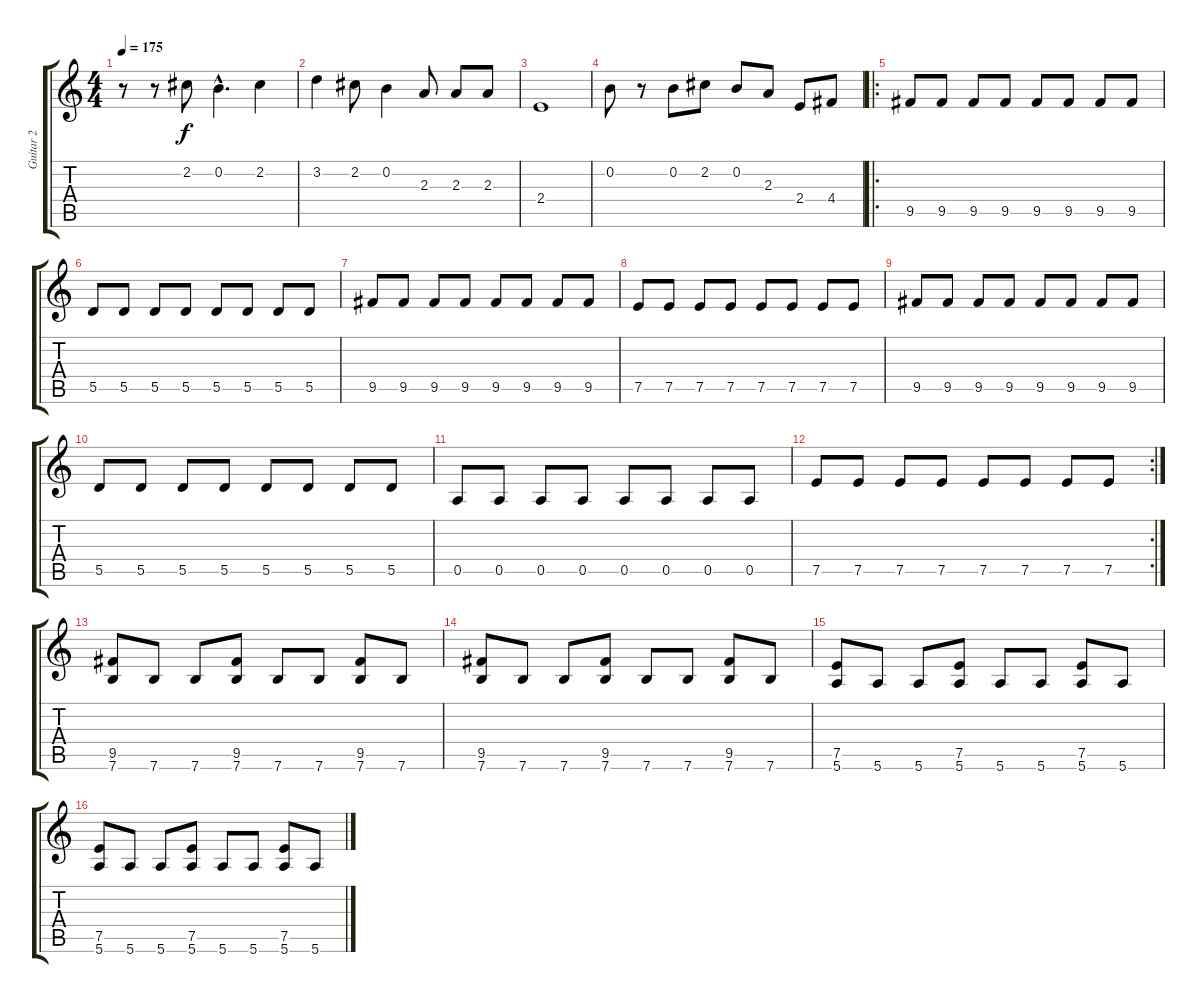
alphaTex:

\track ("Guitar 2" "Guitar 2") {instrument distortionguitar}
\staff {score tabs}
\tuning (E4 B3 G3 D3 A2 E2) {hide}
\ts (4 4)
\tempo 175
\clef g2
\ks c
r.8{dy f} r.8 2.2.8 0.2{hac}.4{d} 2.2.4 |
3.2.4 2.2.8 0.2.4 2.3.8 2.3.8 2.3.8 |
2.4.1 |
0.2.8 r.8 0.2.8 2.2.8 0.2.8 2.3.8 2.4.8 4.4.8 |
\ro
9.5.8 9.5.8 9.5.8 9.5.8 9.5.8 9.5.8 9.5.8 9.5.8 |
5.5.8 5.5.8 5.5.8 5.5.8 5.5.8 5.5.8 5.5.8 5.5.8 |
9.5.8 9.5.8 9.5.8 9.5.8 9.5.8 9.5.8 9.5.8 9.5.8 |
7.5.8 7.5.8 7.5.8 7.5.8 7.5.8 7.5.8 7.5.8 7.5.8 |
9.5.8 9.5.8 9.5.8 9.5.8 9.5.8 9.5.8 9.5.8 9.5.8 |
5.5.8 5.5.8 5.5.8 5.5.8 5.5.8 5.5.8 5.5.8 5.5.8 |
0.5.8 0.5.8 0.5.8 0.5.8 0.5.8 0.5.8 0.5.8 0.5.8 |
\rc 2
7.5.8 7.5.8 7.5.8 7.5.8 7.5.8 7.5.8 7.5.8 7.5.8 |
(9.5 7.6).8 7.6.8 7.6.8 (9.5 7.6).8 7.6.8 7.6.8 (9.5 7.6).8 7.6.8 |
(9.5 7.6).8 7.6.8 7.6.8 (9.5 7.6).8 7.6.8 7.6.8 (9.5 7.6).8 7.6.8 |
(7.5 5.6).8 5.6.8 5.6.8 (7.5 5.6).8 5.6.8 5.6.8 (7.5 5.6).8 5.6.8 |
(7.5 5.6).8 5.6.8 5.6.8 (7.5 5.6).8 5.6.8 5.6.8 (7.5 5.6).8 5.6.8
